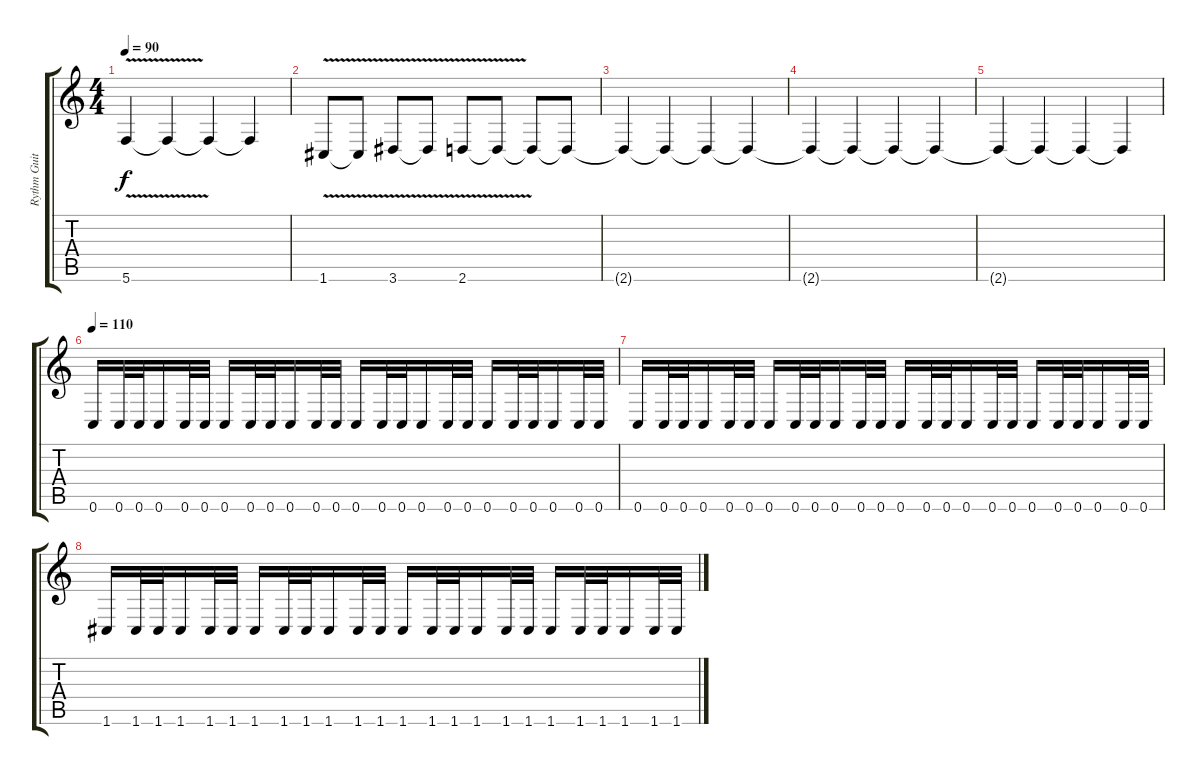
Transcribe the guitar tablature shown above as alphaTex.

\track ("Rythm Guitar" "Rythm Guit") {instrument overdrivenguitar}
\staff {score tabs}
\tuning (C4 G3 Eb3 Bb2 F2 C2) {hide}
\ts (4 4)
\tempo 90
\clef g2
\ks c
5.6{v}.4{dy f} 5.6{t}.4 5.6{t}.4 5.6{t}.4 |
1.6{v}.8 1.6{t}.8 3.6{v}.8 3.6{t}.8 2.6{v}.8 2.6{t}.8 2.6{t}.8 2.6{t}.8 |
2.6{t}.4 2.6{t}.4 2.6{t}.4 2.6{t}.4 |
2.6{t}.4 2.6{t}.4 2.6{t}.4 2.6{t}.4 |
2.6{t}.4 2.6{t}.4 2.6{t}.4 2.6{t}.4 |
\tempo 110
0.6.16 0.6.32 0.6.32 0.6.16 0.6.32 0.6.32 0.6.16 0.6.32 0.6.32 0.6.16 0.6.32 0.6.32 0.6.16 0.6.32 0.6.32 0.6.16 0.6.32 0.6.32 0.6.16 0.6.32 0.6.32 0.6.16 0.6.32 0.6.32 |
0.6.16 0.6.32 0.6.32 0.6.16 0.6.32 0.6.32 0.6.16 0.6.32 0.6.32 0.6.16 0.6.32 0.6.32 0.6.16 0.6.32 0.6.32 0.6.16 0.6.32 0.6.32 0.6.16 0.6.32 0.6.32 0.6.16 0.6.32 0.6.32 |
1.6.16 1.6.32 1.6.32 1.6.16 1.6.32 1.6.32 1.6.16 1.6.32 1.6.32 1.6.16 1.6.32 1.6.32 1.6.16 1.6.32 1.6.32 1.6.16 1.6.32 1.6.32 1.6.16 1.6.32 1.6.32 1.6.16 1.6.32 1.6.32
